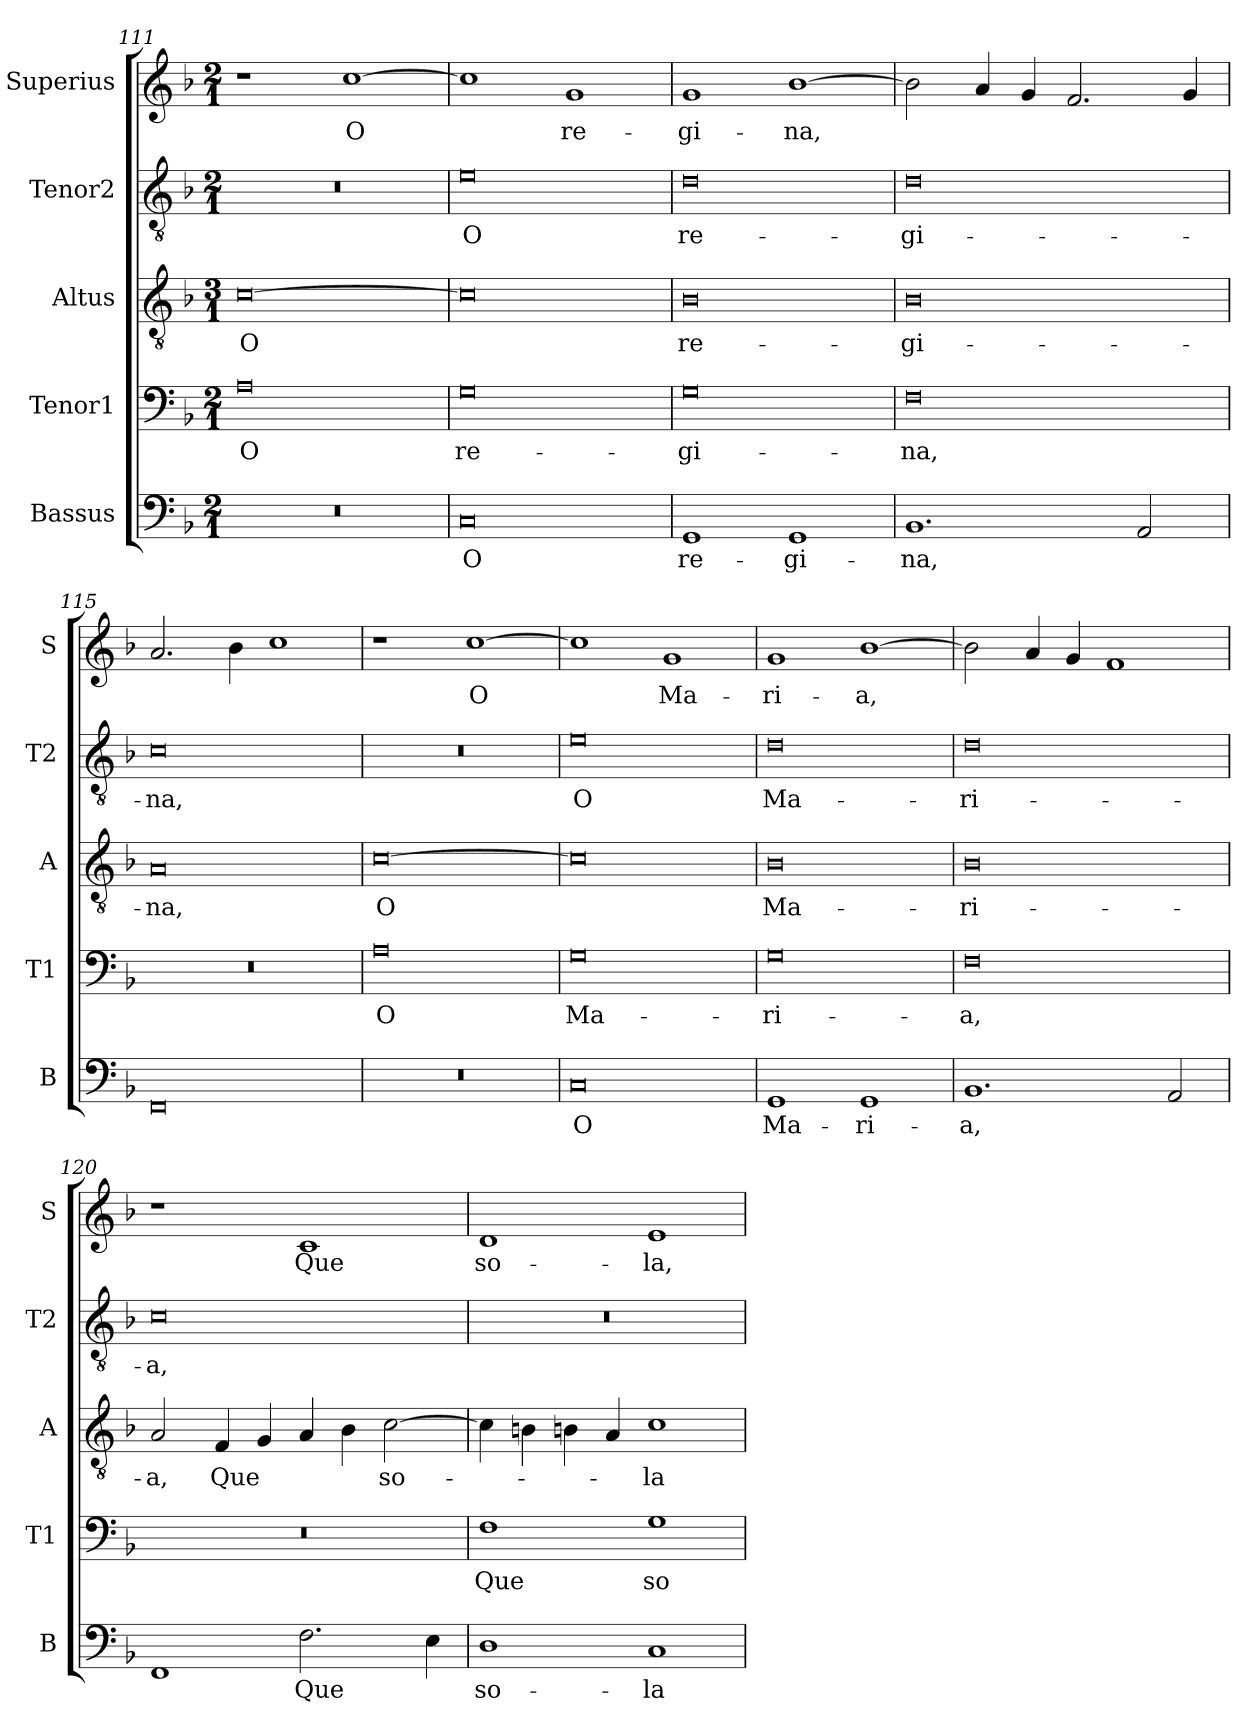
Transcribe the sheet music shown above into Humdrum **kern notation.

**kern	**text	**kern	**text	**kern	**text	**kern	**text	**kern	**text
*part5	*part5	*part4	*part4	*part3	*part3	*part2	*part2	*part1	*part1
*staff5	*staff5	*staff4	*staff4	*staff3	*staff3	*staff2	*staff2	*staff1	*staff1
*I"Bassus	*	*I"Tenor1	*	*I"Altus	*	*I"Tenor2	*	*I"Superius	*
*I'B	*	*I'T1	*	*I'A	*	*I'T2	*	*I'S	*
*clefF4	*	*clefF4	*	*clefGv2	*	*clefGv2	*	*clefG2	*
*k[b-]	*	*k[b-]	*	*k[b-]	*	*k[b-]	*	*k[b-]	*
*M2/1	*	*M2/1	*	*M3/1	*	*M2/1	*	*M2/1	*
=111	=111	=111	=111	=111	=111	=111	=111	=111	=111
0r	.	0A	O	[0c	O	0r	.	1r	.
.	.	.	.	.	.	.	.	[1cc	-O
=112	=112	=112	=112	=112	=112	=112	=112	=112	=112
0C	O	0G	re-	0c]	.	0e	O	1cc]	.
.	.	.	.	.	.	.	.	1g	re-
=113	=113	=113	=113	=113	=113	=113	=113	=113	=113
1GG	re-	0G	-gi-	0B-	re-	0d	re-	1g	-gi-
1GG	-gi-	.	.	.	.	.	.	[1b-	-na,
=114	=114	=114	=114	=114	=114	=114	=114	=114	=114
1.BB-	-na,	0F	-na,	0B-	-gi-	0d	-gi-	2b-\]	.
.	.	.	.	.	.	.	.	4a/	.
.	.	.	.	.	.	.	.	4g/	.
.	.	.	.	.	.	.	.	2.f/	.
2AA/	.	.	.	.	.	.	.	.	.
.	.	.	.	.	.	.	.	4g/	.
=115	=115	=115	=115	=115	=115	=115	=115	=115	=115
0FF	.	0r	.	0A	-na,	0c	-na,	2.a/	.
.	.	.	.	.	.	.	.	4b-\	.
.	.	.	.	.	.	.	.	1cc	.
=116	=116	=116	=116	=116	=116	=116	=116	=116	=116
0r	.	0A	O	[0c	O	0r	.	1r	.
.	.	.	.	.	.	.	.	[1cc	O
=117	=117	=117	=117	=117	=117	=117	=117	=117	=117
0C	O	0G	Ma-	0c]	.	0e	O	1cc]	.
.	.	.	.	.	.	.	.	1g	Ma-
=118	=118	=118	=118	=118	=118	=118	=118	=118	=118
1GG	Ma-	0G	-ri-	0B-	Ma-	0d	Ma-	1g	-ri-
1GG	-ri-	.	.	.	.	.	.	[1b-	-a,
=119	=119	=119	=119	=119	=119	=119	=119	=119	=119
1.BB-	-a,	0F	-a,	0B-	-ri-	0d	-ri-	2b-\]	.
.	.	.	.	.	.	.	.	4a/	.
.	.	.	.	.	.	.	.	4g/	.
.	.	.	.	.	.	.	.	1f	.
2AA/	.	.	.	.	.	.	.	.	.
=120	=120	=120	=120	=120	=120	=120	=120	=120	=120
1FF	.	0r	.	2A/	-a,	0c	-a,	1r	.
.	.	.	.	4F/	Que	.	.	.	.
.	.	.	.	4G/	.	.	.	.	.
2.F\	Que	.	.	4A/	.	.	.	1c	Que
.	.	.	.	4B-\	.	.	.	.	.
.	.	.	.	[2c\	so-	.	.	.	.
4E\	.	.	.	.	.	.	.	.	.
=121	=121	=121	=121	=121	=121	=121	=121	=121	=121
1D	so-	1F	Que	4c\]	.	0r	.	1d	so-
.	.	.	.	4Bn\	.	.	.	.	.
.	.	.	.	4Bn\	.	.	.	.	.
.	.	.	.	4A/	.	.	.	.	.
1C	-la	1G	so-	1c	-la	.	.	1e	-la,
=	=	=	=	=	=	=	=	=	=
*-	*-	*-	*-	*-	*-	*-	*-	*-	*-
